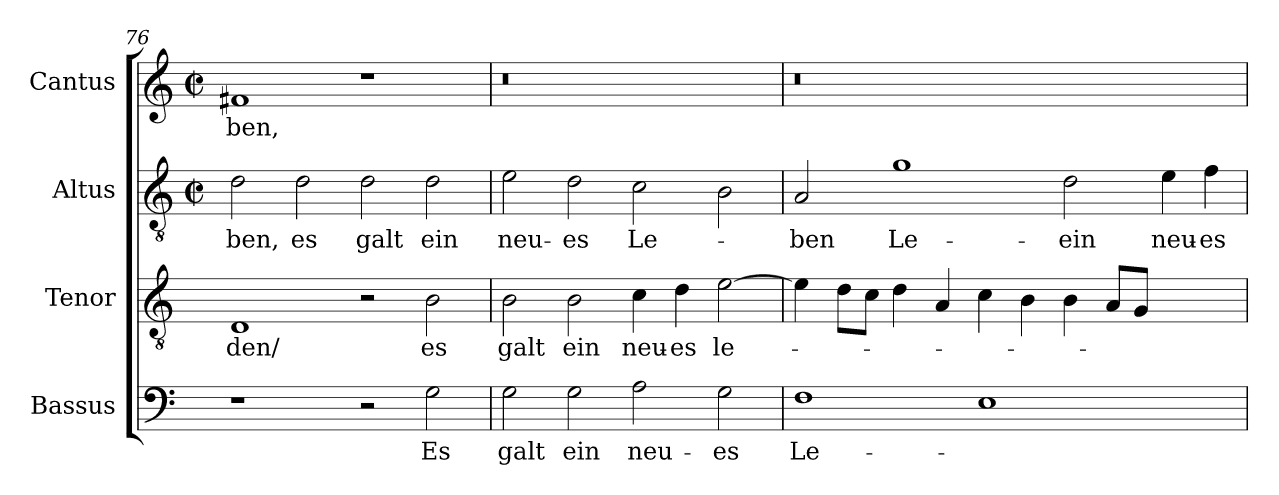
**kern	**text	**kern	**text	**kern	**text	**kern	**text
*part4	*part4	*part3	*part3	*part2	*part2	*part1	*part1
*staff4	*staff4	*staff3	*staff3	*staff2	*staff2	*staff1	*staff1
*I"Bassus	*	*I"Tenor	*	*I"Altus	*	*I"Cantus	*
*clefF4	*	*clefGv2	*	*clefGv2	*	*clefG2	*
*	*	*	*	*M2/2	*	*M2/2	*
*	*	*	*	*met(c|)	*	*met(c|)	*
=76	=76	=76	=76	=76	=76	=76	=76
!	!	!	!LO:LY:b:cj	!	!LO:LY:b:cj	!	!LO:LY:b:cj
1r	.	1D	-den/	2d\	-ben,	1f#X	-ben,
!	!	!	!	!	!LO:LY:b:cj	!	!
.	.	.	.	2d\	es	.	.
!	!	!	!	!	!LO:LY:b:cj	!	!
2r	.	2r	.	2d\	galt	1r	.
!	!LO:LY:b:cj	!	!LO:LY:b:cj	!	!LO:LY:b:cj	!	!
2G\	Es	2B\	es	2d\	ein	.	.
=77	=77	=77	=77	=77	=77	=77	=77
!	!LO:LY:b:cj	!	!LO:LY:b:cj	!	!LO:LY:b:cj	!	!
2G\	galt	2B\	galt	2e\	neu-	0r	.
!	!LO:LY:b:cj	!	!LO:LY:b:cj	!	!LO:LY:b:cj	!	!
2G\	ein	2B\	ein	2d\	-es	.	.
!	!LO:LY:b:cj	!	!LO:LY:b:cj	!	!LO:LY:b:cj	!	!
2A\	neu-	4c\	neu-	2c\	Le-	.	.
!	!	!	!LO:LY:b:rj	!	!	!	!
.	.	4d\	-es	.	.	.	.
!	!LO:LY:b:cj	!	!LO:LY:b:cj	!	!	!	!
2G\	-es	[<2e\	le-	2B\	.	.	.
!!LO:LB:g=z
=78	=78	=78	=78	=78	=78	=78	=78
!	!LO:LY:b:cj	!	!	!	!LO:LY:b:cj	!	!
1F	Le-	4e\]	.	2A/	-ben	0r	.
.	.	8d\L	.	.	.	.	.
.	.	8c\J	.	.	.	.	.
!	!	!	!	!	!LO:LY:b:cj	!	!
.	.	4d\	.	1g	Le-	.	.
.	.	4A/	.	.	.	.	.
1E	.	4c\	.	.	.	.	.
.	.	4B\	.	.	.	.	.
!	!	!	!	!	!LO:LY:b:cj	!	!
.	.	4B\	.	2d\	ein	.	.
.	.	8A/L	.	.	.	.	.
.	.	8G/J	.	.	.	.	.
!	!	!	!	!	!LO:LY:b:cj	!	!
2ryy	.	2ryy	.	4e\	neu-	2ryy	.
!	!	!	!	!	!LO:LY:b:rj	!	!
.	.	.	.	4f\	-es	.	.
=	=	=	=	=	=	=	=
*-	*-	*-	*-	*-	*-	*-	*-
